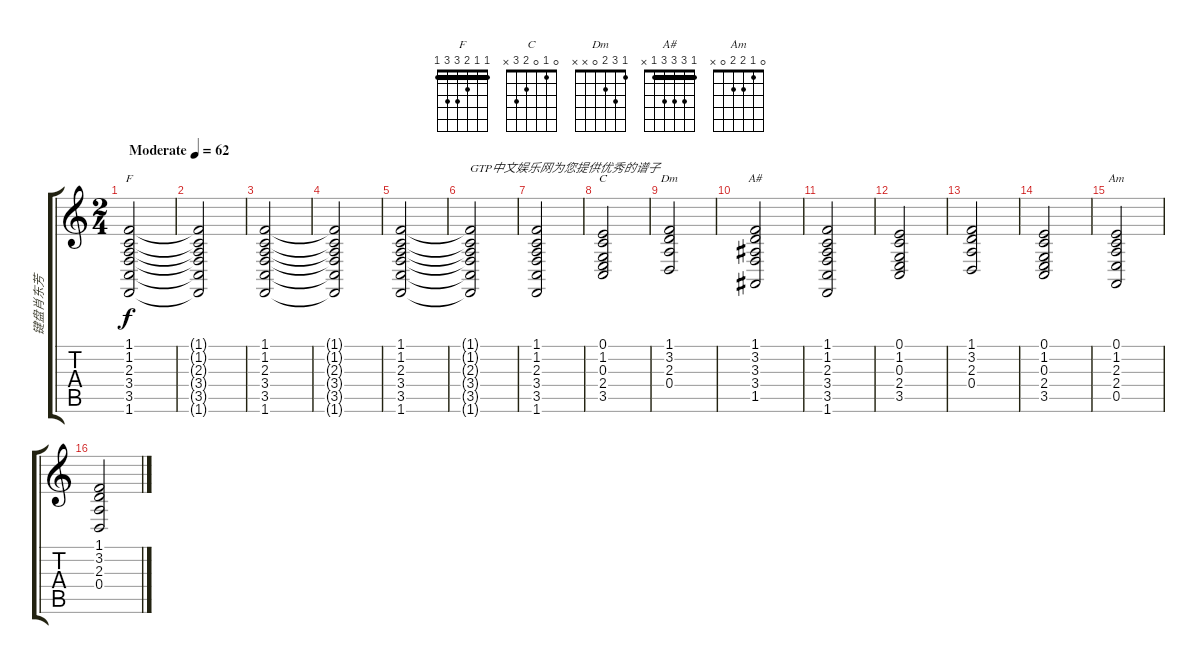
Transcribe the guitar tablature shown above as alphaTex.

\track ("键盘肖东芳" "键盘肖东芳") {instrument stringensemble2}
\staff {score tabs}
\tuning (E4 B3 G3 D3 A2 E2) {hide}
\chord ("F" 1 1 2 3 3 1) {barre 1}
\chord ("C" 0 1 0 2 3 x)
\chord ("Dm" 1 3 2 0 x x)
\chord ("A#" 1 3 3 3 1 x) {barre 1}
\chord ("Am" 0 1 2 2 0 x)
\ts (2 4)
\tempo (62 "Moderate")
\clef g2
\ks c
(1.1 1.2 2.3 3.4 3.5 1.6).2{ch "F" dy f instrument stringensemble2} |
(1.1{t} 1.2{t} 2.3{t} 3.4{t} 3.5{t} 1.6{t}).2 |
(1.1 1.2 2.3 3.4 3.5 1.6).2 |
(1.1{t} 1.2{t} 2.3{t} 3.4{t} 3.5{t} 1.6{t}).2 |
(1.1 1.2 2.3 3.4 3.5 1.6).2 |
(1.1{t} 1.2{t} 2.3{t} 3.4{t} 3.5{t} 1.6{t}).2{txt "GTP中文娱乐网为您提供优秀的谱子"} |
(1.1 1.2 2.3 3.4 3.5 1.6).2 |
(0.1 1.2 0.3 2.4 3.5).2{ch "C"} |
(1.1 3.2 2.3 0.4).2{ch "Dm"} |
(1.1 3.2 3.3 3.4 1.5).2{ch "A#"} |
(1.1 1.2 2.3 3.4 3.5 1.6).2 |
(0.1 1.2 0.3 2.4 3.5).2 |
(1.1 3.2 2.3 0.4).2 |
(0.1 1.2 0.3 2.4 3.5).2 |
(0.1 1.2 2.3 2.4 0.5).2{ch "Am"} |
(1.1 3.2 2.3 0.4).2
